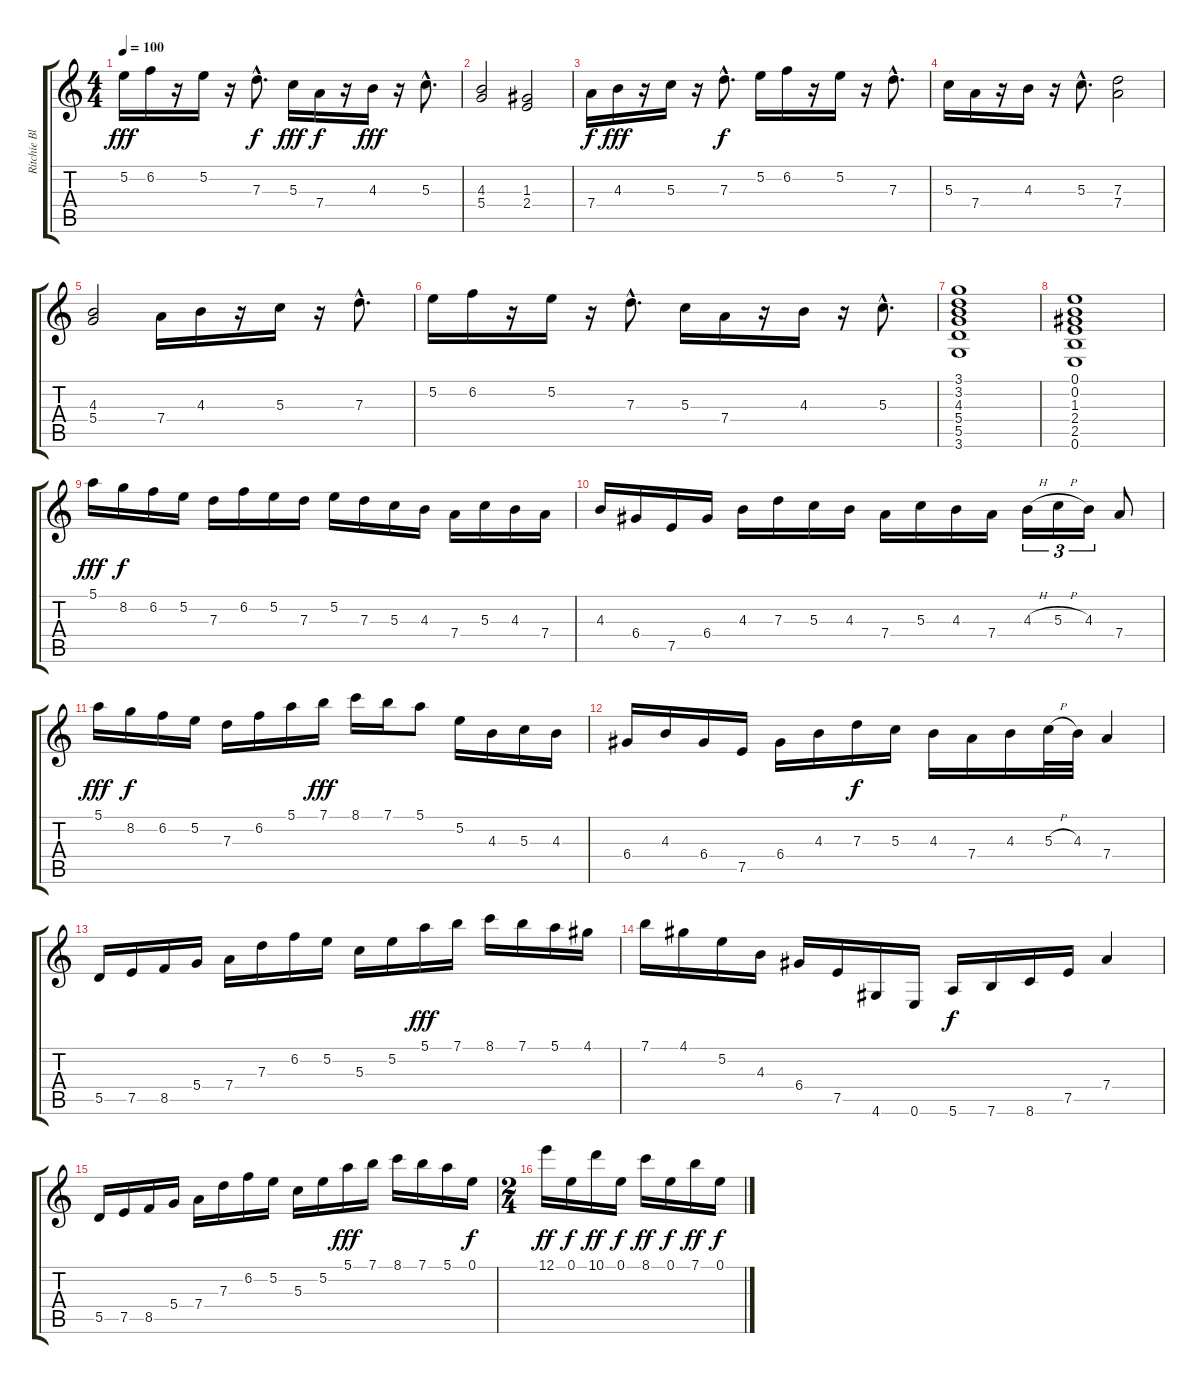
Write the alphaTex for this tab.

\track ("Ritchie Blackmore" "Ritchie Bl") {instrument distortionguitar}
\staff {score tabs}
\tuning (E4 B3 G3 D3 A2 E2) {hide}
\ts (4 4)
\tempo 100
\clef g2
\ks c
5.2.16{dy fff} 6.2.16 r.16 5.2.16 r.16 7.3{hac}.8{d dy f} 5.3.16{dy fff} 7.4.16{dy f} r.16 4.3.16{dy fff} r.16 5.3{hac}.8{d} |
(4.3 5.4).2 (1.3 2.4).2 |
7.4.16{dy f} 4.3.16{dy fff} r.16 5.3.16 r.16 7.3{hac}.8{d dy f} 5.2.16 6.2.16 r.16 5.2.16 r.16 7.3{hac}.8{d} |
5.3.16 7.4.16 r.16 4.3.16 r.16 5.3{hac}.8{d} (7.3 7.4).2 |
(4.3 5.4).2 7.4.16 4.3.16 r.16 5.3.16 r.16 7.3{hac}.8{d} |
5.2.16 6.2.16 r.16 5.2.16 r.16 7.3{hac}.8{d} 5.3.16 7.4.16 r.16 4.3.16 r.16 5.3{hac}.8{d} |
(3.1 3.2 4.3 5.4 5.5 3.6).1 |
(0.1 0.2 1.3 2.4 2.5 0.6).1 |
5.1.16{dy fff instrument acousticguitarnylon} 8.2.16{dy f} 6.2.16 5.2.16 7.3.16 6.2.16 5.2.16 7.3.16 5.2.16 7.3.16 5.3.16 4.3.16 7.4.16 5.3.16 4.3.16 7.4.16 |
4.3.16 6.4.16 7.5.16 6.4.16 4.3.16 7.3.16 5.3.16 4.3.16 7.4.16 5.3.16 4.3.16 7.4.16 4.3{h}.16{tu (3 2)} 5.3{h}.16{tu (3 2)} 4.3.16{tu (3 2)} 7.4.8 |
5.1.16{dy fff instrument acousticguitarnylon} 8.2.16{dy f} 6.2.16 5.2.16 7.3.16 6.2.16 5.1.16 7.1.16{dy fff} 8.1.16 7.1.16 5.1.8 5.2.16 4.3.16 5.3.16 4.3.16 |
6.4.16 4.3.16 6.4.16 7.5.16 6.4.16 4.3.16 7.3.16{dy f} 5.3.16 4.3.16 7.4.16 4.3.16 5.3{h}.32 4.3.32 7.4.4 |
5.5.16 7.5.16 8.5.16 5.4.16 7.4.16 7.3.16 6.2.16 5.2.16 5.3.16 5.2.16 5.1.16{dy fff} 7.1.16 8.1.16 7.1.16 5.1.16 4.1.16 |
7.1.16 4.1.16 5.2.16 4.3.16 6.4.16 7.5.16 4.6.16 0.6.16 5.6.16{dy f} 7.6.16 8.6.16 7.5.16 7.4.4 |
5.5.16 7.5.16 8.5.16 5.4.16 7.4.16 7.3.16 6.2.16 5.2.16 5.3.16 5.2.16 5.1.16{dy fff} 7.1.16 8.1.16 7.1.16 5.1.16 0.1.16{dy f} |
\ts (2 4)
12.1.16{dy ff} 0.1.16{dy f} 10.1.16{dy ff} 0.1.16{dy f} 8.1.16{dy ff} 0.1.16{dy f} 7.1.16{dy ff} 0.1.16{dy f}
